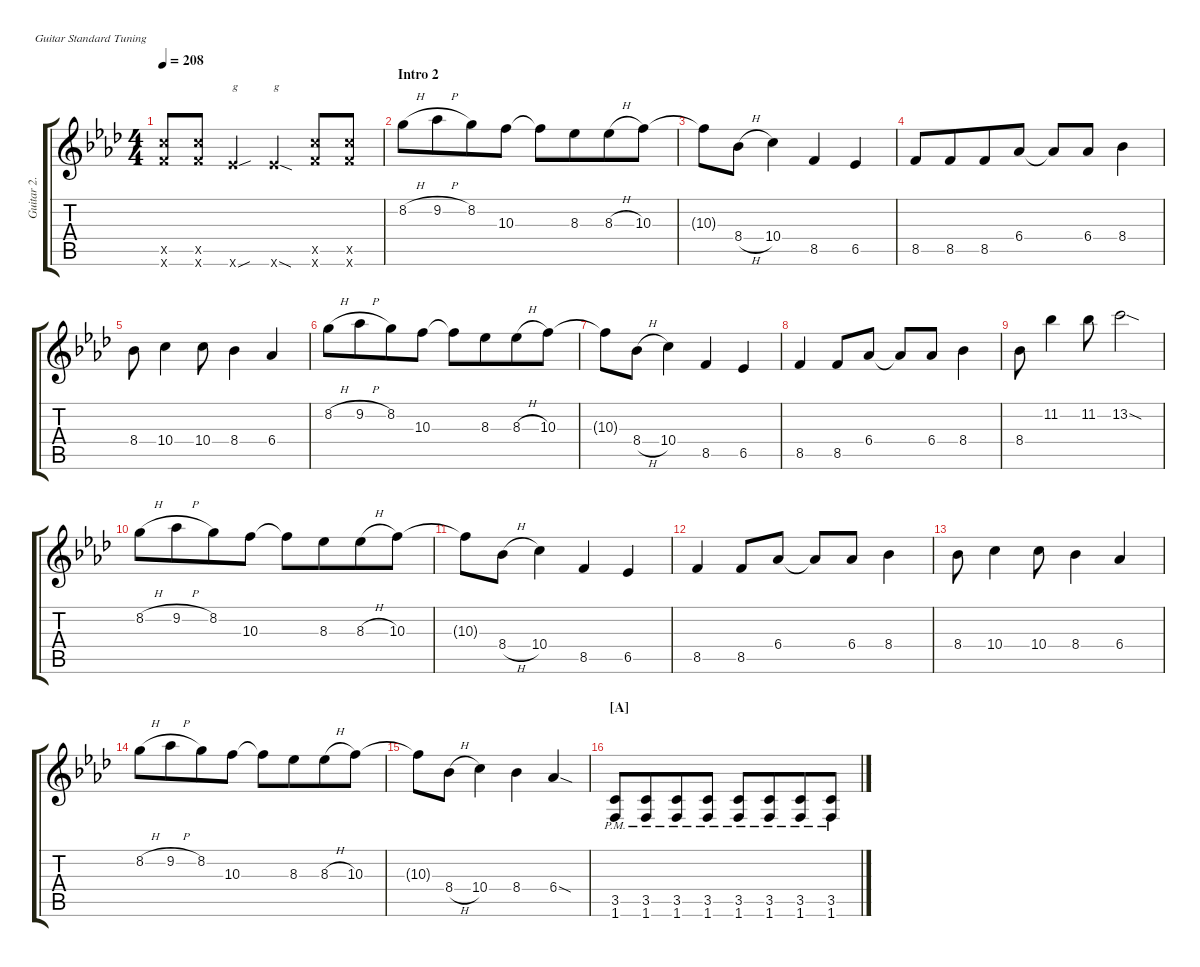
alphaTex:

\defaultSystemsLayout 4
\hideDynamics
\otherSystemsTrackNameOrientation horizontal
\track ("Guitar 2." "Guitar 2.") {defaultSystemsLayout 4 instrument overdrivenguitar}
\staff {score tabs}
\tuning (E4 B3 G3 D3 A2 E2)
\ts (4 4)
\tempo 208
\clef g2
\ks fminor
(13.6{x acc forcenatural} 15.5{x acc forcenatural}).8{dy mf instrument overdrivenguitar} (13.6{x acc forcenatural} 15.5{x acc forcenatural}).8 11.6{sou x acc b}.4{txt "g"} 11.6{sod x acc b}.4{txt "g"} (13.6{x acc forcenatural} 15.5{x acc forcenatural}).8 (13.6{x acc forcenatural} 15.5{x acc forcenatural}).8 |
\section ("" "Intro 2")
8.2{h acc forcenatural}.8 9.2{h acc b}.8{beam merge} 8.2{acc forcenatural}.8 10.3{acc forcenatural}.8 10.3{t acc forcenatural}.8 8.3{acc b}.8{beam merge} 8.3{h acc b}.8 10.3{acc forcenatural}.8 |
10.3{t acc forcenatural}.8 8.4{h acc b}.8 10.4{acc forcenatural}.4 8.5{acc forcenatural}.4 6.5{acc b}.4 |
8.5{acc forcenatural}.8 8.5{acc forcenatural}.8{beam merge} 8.5{acc forcenatural}.8 6.4{acc b}.8 6.4{t acc b}.8 6.4{acc b}.8 8.4{acc b}.4 |
8.4{acc b}.8 10.4{acc forcenatural}.4 10.4{acc forcenatural}.8 8.4{acc b}.4 6.4{acc b}.4 |
8.2{h acc forcenatural}.8 9.2{h acc b}.8{beam merge} 8.2{acc forcenatural}.8 10.3{acc forcenatural}.8 10.3{t acc forcenatural}.8 8.3{acc b}.8{beam merge} 8.3{h acc b}.8 10.3{acc forcenatural}.8 |
10.3{t acc forcenatural}.8 8.4{h acc b}.8 10.4{acc forcenatural}.4 8.5{acc forcenatural}.4 6.5{acc b}.4 |
8.5{acc forcenatural}.4 8.5{acc forcenatural}.8 6.4{acc b}.8 6.4{t acc b}.8 6.4{acc b}.8 8.4{acc b}.4 |
8.4{acc b}.8 11.2{acc b}.4 11.2{acc b}.8 13.2{sod acc forcenatural}.2 |
8.2{h acc forcenatural}.8 9.2{h acc b}.8{beam merge} 8.2{acc forcenatural}.8 10.3{acc forcenatural}.8 10.3{t acc forcenatural}.8 8.3{acc b}.8{beam merge} 8.3{h acc b}.8 10.3{acc forcenatural}.8 |
10.3{t acc forcenatural}.8 8.4{h acc b}.8 10.4{acc forcenatural}.4 8.5{acc forcenatural}.4 6.5{acc b}.4 |
8.5{acc forcenatural}.4 8.5{acc forcenatural}.8 6.4{acc b}.8 6.4{t acc b}.8 6.4{acc b}.8 8.4{acc b}.4 |
8.4{acc b}.8 10.4{acc forcenatural}.4 10.4{acc forcenatural}.8 8.4{acc b}.4 6.4{acc b}.4 |
8.2{h acc forcenatural}.8 9.2{h acc b}.8{beam merge} 8.2{acc forcenatural}.8 10.3{acc forcenatural}.8 10.3{t acc forcenatural}.8 8.3{acc b}.8{beam merge} 8.3{h acc b}.8 10.3{acc forcenatural}.8 |
10.3{t acc forcenatural}.8 8.4{h acc b}.8 10.4{acc forcenatural}.4 8.4{acc b}.4 6.4{sod acc b}.4 |
\section ("A" "")
(1.6{pm acc forcenatural} 3.5{pm acc forcenatural}).8{beam merge} (1.6{pm acc forcenatural} 3.5{pm acc forcenatural}).8{beam merge} (1.6{pm acc forcenatural} 3.5{pm acc forcenatural}).8{beam merge} (1.6{pm acc forcenatural} 3.5{pm acc forcenatural}).8 (1.6{pm acc forcenatural} 3.5{pm acc forcenatural}).8{beam merge} (1.6{pm acc forcenatural} 3.5{pm acc forcenatural}).8{beam merge} (1.6{pm acc forcenatural} 3.5{pm acc forcenatural}).8{beam merge} (1.6{pm acc forcenatural} 3.5{pm acc forcenatural}).8
